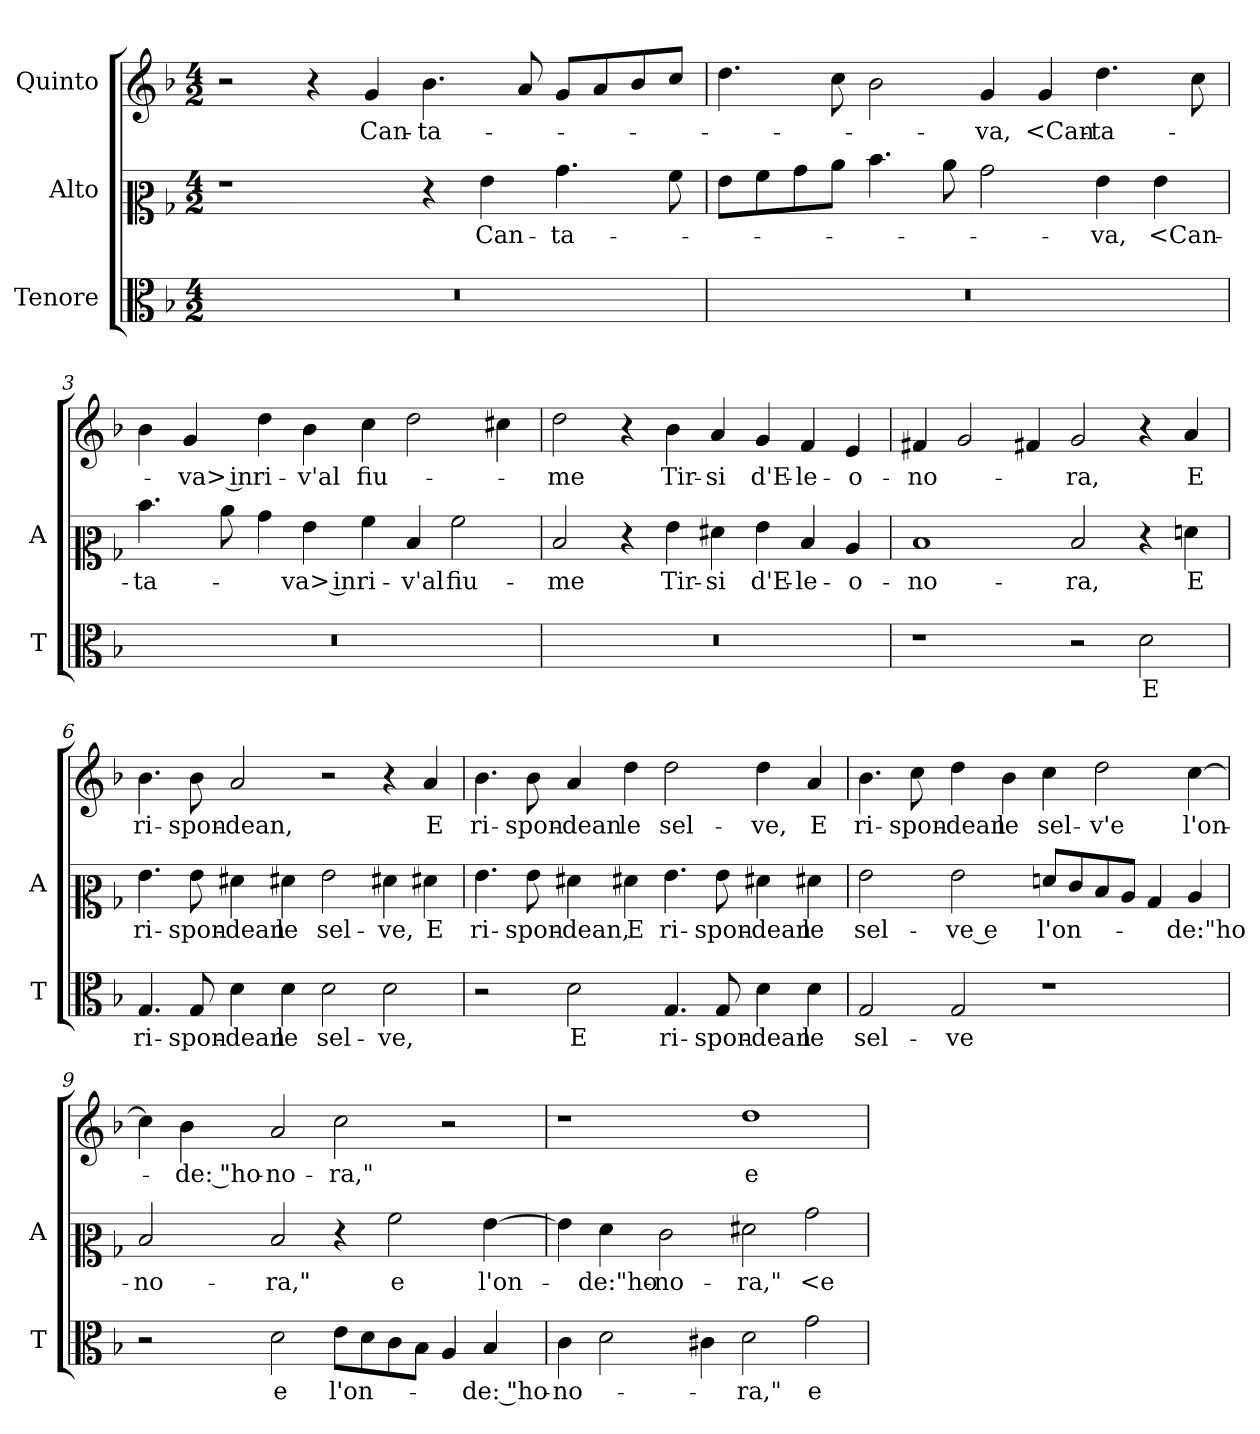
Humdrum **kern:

**kern	**text	**kern	**text	**kern	**text
*part3	*part3	*part2	*part2	*part1	*part1
*staff3	*staff3	*staff2	*staff2	*staff1	*staff1
*I"Tenore	*	*I"Alto	*	*I"Quinto	*
*I'T	*	*I'A	*	*	*
*clefC3	*	*clefC2	*	*clefG2	*
*k[b-]	*	*k[b-]	*	*k[b-]	*
*M4/2	*	*M4/2	*	*M4/2	*
=1	=1	=1	=1	=1	=1
0r	.	1r	.	2r	.
.	.	.	.	4r	.
.	.	.	.	4g	Can-
.	.	4r	.	4.b-	-ta-
.	.	4g	Can-	.	.
.	.	.	.	8a	.
.	.	4.b-	-ta-	8gL	.
.	.	.	.	8a	.
.	.	.	.	8b-	.
.	.	8a	.	8ccJ	.
=2	=2	=2	=2	=2	=2
0r	.	8gL	.	4.dd	.
.	.	8a	.	.	.
.	.	8b-	.	.	.
.	.	8ccJ	.	8cc	.
.	.	4.dd	.	2b-	.
.	.	8cc	.	.	.
.	.	2b-	.	4g	-va,
.	.	.	.	4g	<Can-
.	.	4g	-va,	4.dd	-ta-
.	.	4g	<Can-	.	.
.	.	.	.	8cc	.
=3	=3	=3	=3	=3	=3
0r	.	4.dd	-ta-	4b-	.
.	.	.	.	4g	-va> in
.	.	8cc	.	.	.
.	.	4b-	.	4dd	ri-
.	.	4g	-va> in	4b-	-v'al
.	.	4a	ri-	4cc	fiu-
.	.	4d	-v'al	2dd	.
.	.	2a	fiu-	.	.
.	.	.	.	4cc#X	.
=4	=4	=4	=4	=4	=4
0r	.	2d	-me	2dd	-me
.	.	4r	.	4r	.
.	.	4g	Tir-	4b-	Tir-
.	.	4f#X	-si	4a	-si
.	.	4g	d'E-	4g	d'E-
.	.	4d	-le-	4f	-le-
.	.	4c	-o-	4e	-o-
=5	=5	=5	=5	=5	=5
1r	.	1d	-no-	4f#X	-no-
.	.	.	.	2g	.
.	.	.	.	4f#X	.
2r	.	2d	-ra,	2g	-ra,
2d	E	4r	.	4r	.
.	.	4fn	E	4a	E
=6	=6	=6	=6	=6	=6
4.G	ri-	4.g	ri-	4.b-	ri-
8G	-spon-	8g	-spon-	8b-	-spon-
4d	-dean	4f#X	-dean	2a	-dean,
4d	le	4f#X	le	.	.
2d	sel-	2g	sel-	2r	.
2d	-ve,	4f#X	-ve,	4r	.
.	.	4f#X	E	4a	E
=7	=7	=7	=7	=7	=7
2r	.	4.g	ri-	4.b-	ri-
.	.	8g	-spon-	8b-	-spon-
2d	E	4f#X	-dean,	4a	-dean
.	.	4f#X	E	4dd	le
4.G	ri-	4.g	ri-	2dd	sel-
8G	-spon-	8g	-spon-	.	.
4d	-dean	4f#X	-dean	4dd	-ve,
4d	le	4f#X	le	4a	E
=8	=8	=8	=8	=8	=8
2G	sel-	2g	sel-	4.b-	ri-
.	.	.	.	8cc	-spon-
2G	-ve	2g	-ve e	4dd	-dean
.	.	.	.	4b-	le
1r	.	8fnL	l'on-	4cc	sel-
.	.	8e	.	.	.
.	.	8d	.	2dd	-v'e
.	.	8cJ	.	.	.
.	.	4B-	.	.	.
.	.	4c	-de:"ho-	[4cc	l'on-
=9	=9	=9	=9	=9	=9
2r	.	2d	-no-	4cc]	.
.	.	.	.	4b-	-de: "ho-
2d	e	2d	-ra,"	2a	-no-
8eL	l'on-	4r	.	2cc	-ra,"
8d	.	.	.	.	.
8c	.	2a	e	.	.
8B-J	.	.	.	.	.
4A	.	.	.	2r	.
4B-	-de: "ho-	[4g	l'on-	.	.
=10	=10	=10	=10	=10	=10
4c	-no-	4g]	.	1r	.
2d	.	4f	-de:"ho-	.	.
.	.	2e	-no-	.	.
4c#X	.	.	.	.	.
2d	-ra,"	2f#X	-ra,"	1dd	e
2g	e	2b-	<e	.	.
=	=	=	=	=	=
*-	*-	*-	*-	*-	*-
